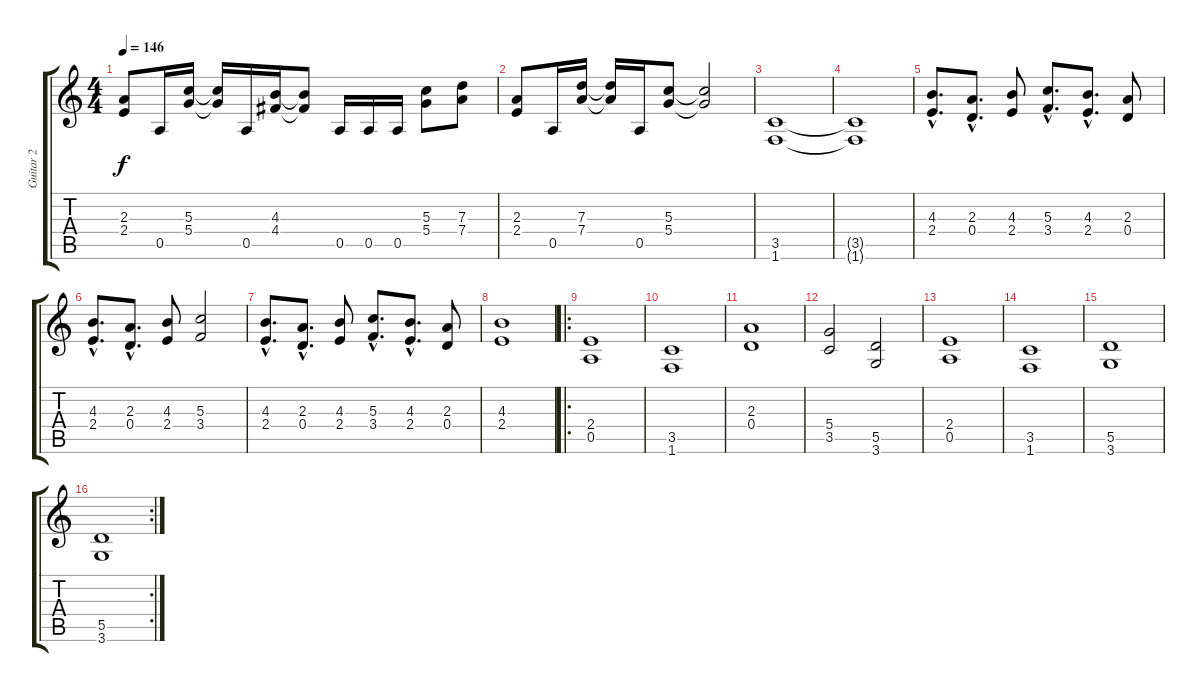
\track ("Guitar 2" "Guitar 2") {instrument overdrivenguitar}
\staff {score tabs}
\tuning (E4 B3 G3 D3 A2 E2) {hide}
\ts (4 4)
\tempo 146
\clef g2
\ks c
(2.3 2.4).8{dy f} 0.5.16 (5.3 5.4).16 (5.3{t} 5.4{t}).16 0.5.16 (4.3 4.4).16 (4.3{t} 4.4{t}).8 0.5.16 0.5.16 0.5.16 (5.3 5.4).8 (7.3 7.4).8 |
(2.3 2.4).8 0.5.16 (7.3 7.4).16 (7.3{t} 7.4{t}).16 0.5.16 (5.3 5.4).8 (5.3{t} 5.4{t}).2 |
(3.5 1.6).1 |
(3.5{t} 1.6{t}).1 |
(4.3{hac} 2.4{hac}).8{d} (2.3{hac} 0.4{hac}).8{d} (4.3 2.4).8 (5.3{hac} 3.4{hac}).8{d} (4.3{hac} 2.4{hac}).8{d} (2.3 0.4).8 |
(4.3{hac} 2.4{hac}).8{d} (2.3{hac} 0.4{hac}).8{d} (4.3 2.4).8 (5.3 3.4).2 |
(4.3{hac} 2.4{hac}).8{d} (2.3{hac} 0.4{hac}).8{d} (4.3 2.4).8 (5.3{hac} 3.4{hac}).8{d} (4.3{hac} 2.4{hac}).8{d} (2.3 0.4).8 |
(4.3 2.4).1 |
\ro
(2.4 0.5).1 |
(3.5 1.6).1 |
(2.3 0.4).1 |
(5.4 3.5).2 (5.5 3.6).2 |
(2.4 0.5).1 |
(3.5 1.6).1 |
(5.5 3.6).1 |
\rc 2
(5.5 3.6).1
